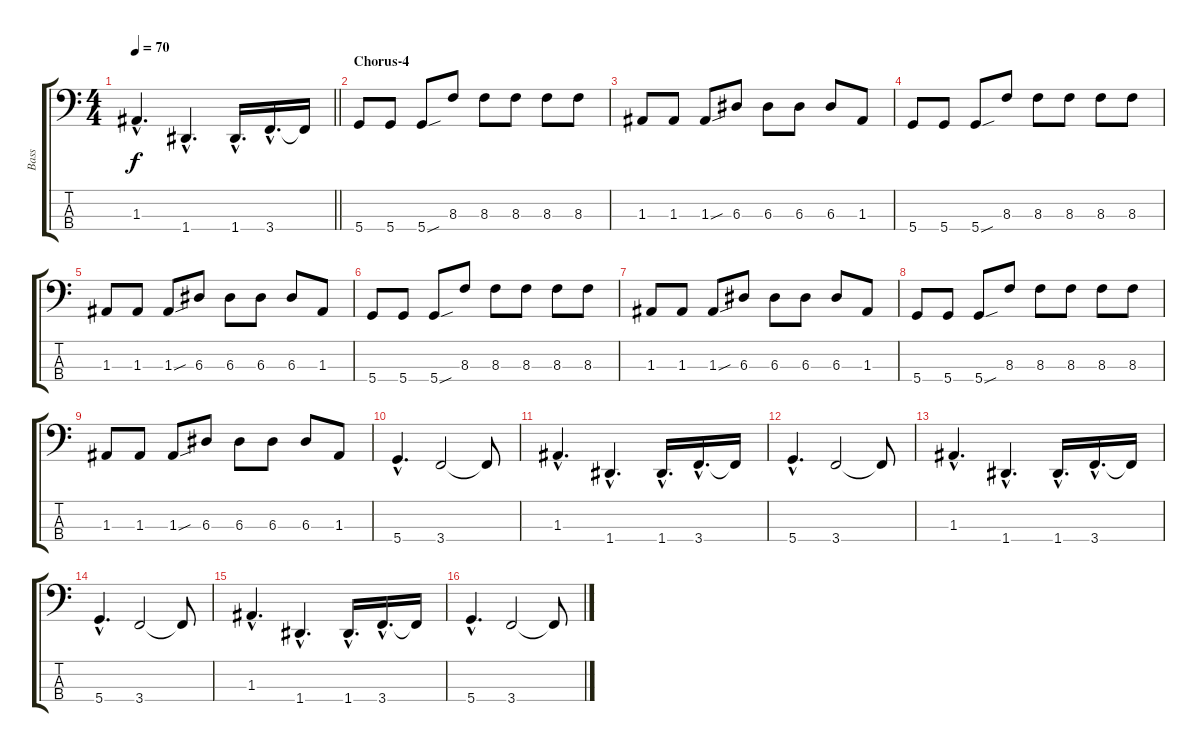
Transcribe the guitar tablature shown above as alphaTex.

\track ("Bass" "Bass") {instrument electricbassfinger}
\staff {score tabs}
\tuning (G2 D2 A1 D1) {hide}
\ts (4 4)
\tempo 70
\clef f4
\barLineRight lightlight
\ks c
1.3{hac}.4{d dy f} 1.4{hac}.4{d} 1.4{hac}.16{d} 3.4{hac}.16{d} 3.4{t}.16 |
\section ("" "Chorus-4")
5.4.8 5.4.8 5.4{sou}.8 8.3.8 8.3.8 8.3.8 8.3.8 8.3.8 |
1.3.8 1.3.8 1.3{sou}.8 6.3.8 6.3.8 6.3.8 6.3.8 1.3.8 |
5.4.8 5.4.8 5.4{sou}.8 8.3.8 8.3.8 8.3.8 8.3.8 8.3.8 |
1.3.8 1.3.8 1.3{sou}.8 6.3.8 6.3.8 6.3.8 6.3.8 1.3.8 |
5.4.8 5.4.8 5.4{sou}.8 8.3.8 8.3.8 8.3.8 8.3.8 8.3.8 |
1.3.8 1.3.8 1.3{sou}.8 6.3.8 6.3.8 6.3.8 6.3.8 1.3.8 |
5.4.8 5.4.8 5.4{sou}.8 8.3.8 8.3.8 8.3.8 8.3.8 8.3.8 |
1.3.8 1.3.8 1.3{sou}.8 6.3.8 6.3.8 6.3.8 6.3.8 1.3.8 |
5.4{hac}.4{d} 3.4.2 3.4{t}.8 |
1.3{hac}.4{d} 1.4{hac}.4{d} 1.4{hac}.16{d} 3.4{hac}.16{d} 3.4{t}.16 |
5.4{hac}.4{d} 3.4.2 3.4{t}.8 |
1.3{hac}.4{d} 1.4{hac}.4{d} 1.4{hac}.16{d} 3.4{hac}.16{d} 3.4{t}.16 |
5.4{hac}.4{d} 3.4.2 3.4{t}.8 |
1.3{hac}.4{d} 1.4{hac}.4{d} 1.4{hac}.16{d} 3.4{hac}.16{d} 3.4{t}.16 |
5.4{hac}.4{d} 3.4.2 3.4{t}.8
